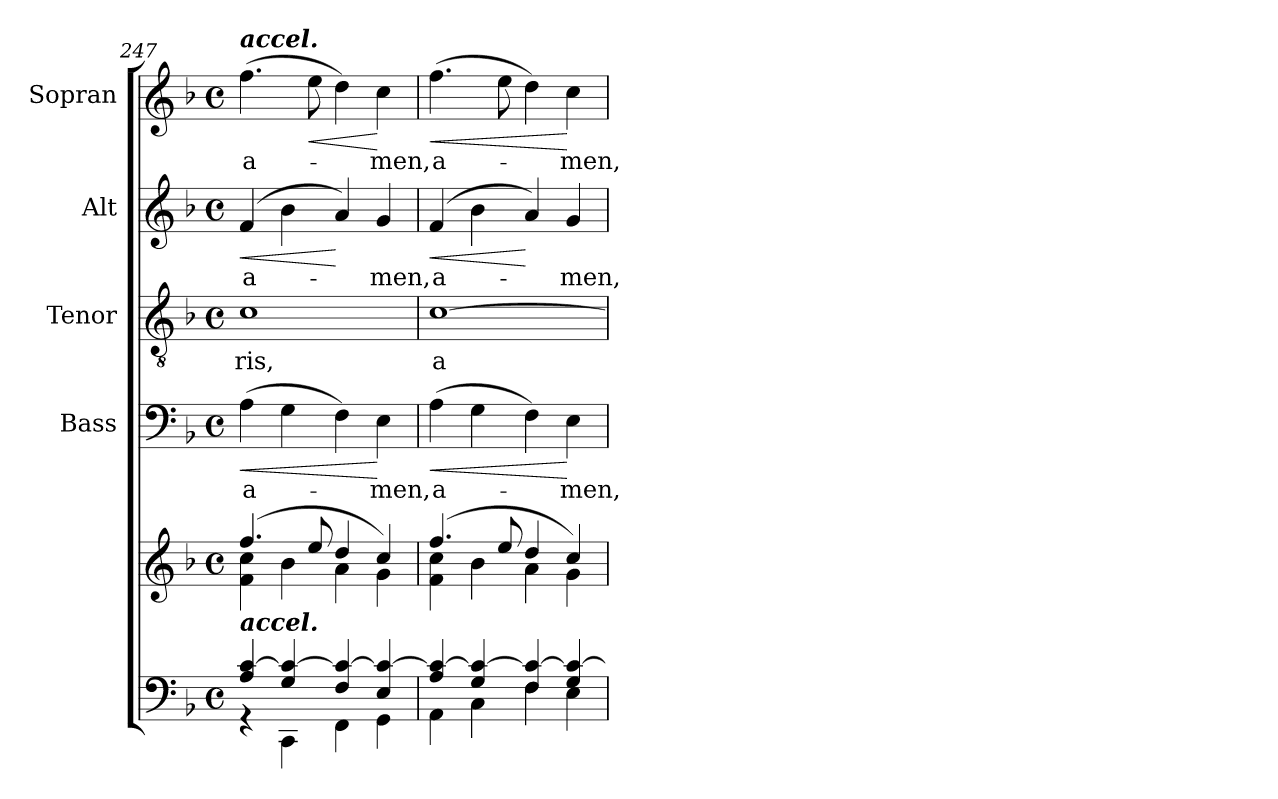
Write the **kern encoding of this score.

**kern	**kern	**kern	**text	**dynam	**kern	**text	**kern	**text	**dynam	**kern	**text	**dynam
*part5	*part5	*part4	*part4	*part4	*part3	*part3	*part2	*part2	*part2	*part1	*part1	*part1
*staff6	*staff5	*staff4	*staff4	*staff4	*staff3	*staff3	*staff2	*staff2	*staff2	*staff1	*staff1	*staff1
*	*	*I"Bass	*	*	*I"Tenor	*	*I"Alt	*	*	*I"Sopran	*	*
*	*	*I'B.	*	*	*I'T.	*	*I'A.	*	*	*I'S.	*	*
*clefF4	*clefG2	*clefF4	*	*	*clefGv2	*	*clefG2	*	*	*clefG2	*	*
*k[b-]	*k[b-]	*k[b-]	*	*	*k[b-]	*	*k[b-]	*	*	*k[b-]	*	*
*F:	*F:	*F:	*	*	*F:	*	*F:	*	*	*F:	*	*
*M4/4	*M4/4	*M4/4	*	*	*M4/4	*	*M4/4	*	*	*M4/4	*	*
*met(c)	*met(c)	*met(c)	*	*	*met(c)	*	*met(c)	*	*	*met(c)	*	*
=247	=247	=247	=247	=247	=247	=247	=247	=247	=247	=247	=247	=247
*^	*^	*	*	*	*	*	*	*	*	*	*	*
!	!	!	!	!	!	!	!	!	!	!	!	!LO:TX:a:Bi:t=accel.	!	!
!	!	!LO:TX:b:Bi:t=accel.	!	!	!	!	!	!	!	!	!	!	!	!
!	!	!	!	!	!LO:LY:b	!LO:HP:b	!	!LO:LY:b	!	!LO:LY:b	!LO:HP:b	!	!LO:LY:b	!
4A/ [>4c/	4rFF	(4.ff/	4f\ 4cc\	(>4A\	a-	<	1c	-ris,	(4f/	a-	<	(>4.ff\	a-	.
4G/ 4c/_	4CC\	.	4b-\	4G\	.	.	.	.	4b-\	.	.	.	.	.
!	!	!	!	!	!	!	!	!	!	!	!	!	!	!LO:HP:b
.	.	8ee/	.	.	.	.	.	.	.	.	.	8ee\	.	<
4F/ 4c/_	4FF\	4dd/	4a\	4F\)	.	.	.	.	4a/)	.	[	4dd\)	.	.
!	!	!	!	!	!LO:LY:b	!	!	!	!	!LO:LY:b	!	!	!LO:LY:b	!
4E/ 4c/_	4GG\	4cc/)	4g\	4E\	-men,	[	.	.	4g/	-men,	.	4cc\	-men,	[
=248	=248	=248	=248	=248	=248	=248	=248	=248	=248	=248	=248	=248	=248	=248
!	!	!	!	!	!LO:LY:b	!LO:HP:b	!	!LO:LY:b	!	!LO:LY:b	!LO:HP:b	!	!LO:LY:b	!LO:HP:b
4A/ 4c/_	4AA\	(4.ff/	4f\ 4cc\	(>4A\	a-	<	[1c	a-	(4f/	a-	<	(>4.ff\	a-	<
4G/ 4c/_	4C\	.	4b-\	4G\	.	.	.	.	4b-\	.	.	.	.	.
.	.	8ee/	.	.	.	.	.	.	.	.	.	8ee\	.	.
4F/ 4c/_	4F\	4dd/	4a\	4F\)	.	.	.	.	4a/)	.	[	4dd\)	.	.
!	!	!	!	!	!LO:LY:b	!	!	!	!	!LO:LY:b	!	!	!LO:LY:b	!
4G/ 4c/_	4E\	4cc/)	4g\	4E\	-men,	[	.	.	4g/	-men,	.	4cc\	-men,	[
*v	*v	*	*	*	*	*	*	*	*	*	*	*	*	*
*	*v	*v	*	*	*	*	*	*	*	*	*	*	*
=	=	=	=	=	=	=	=	=	=	=	=	=
*-	*-	*-	*-	*-	*-	*-	*-	*-	*-	*-	*-	*-
